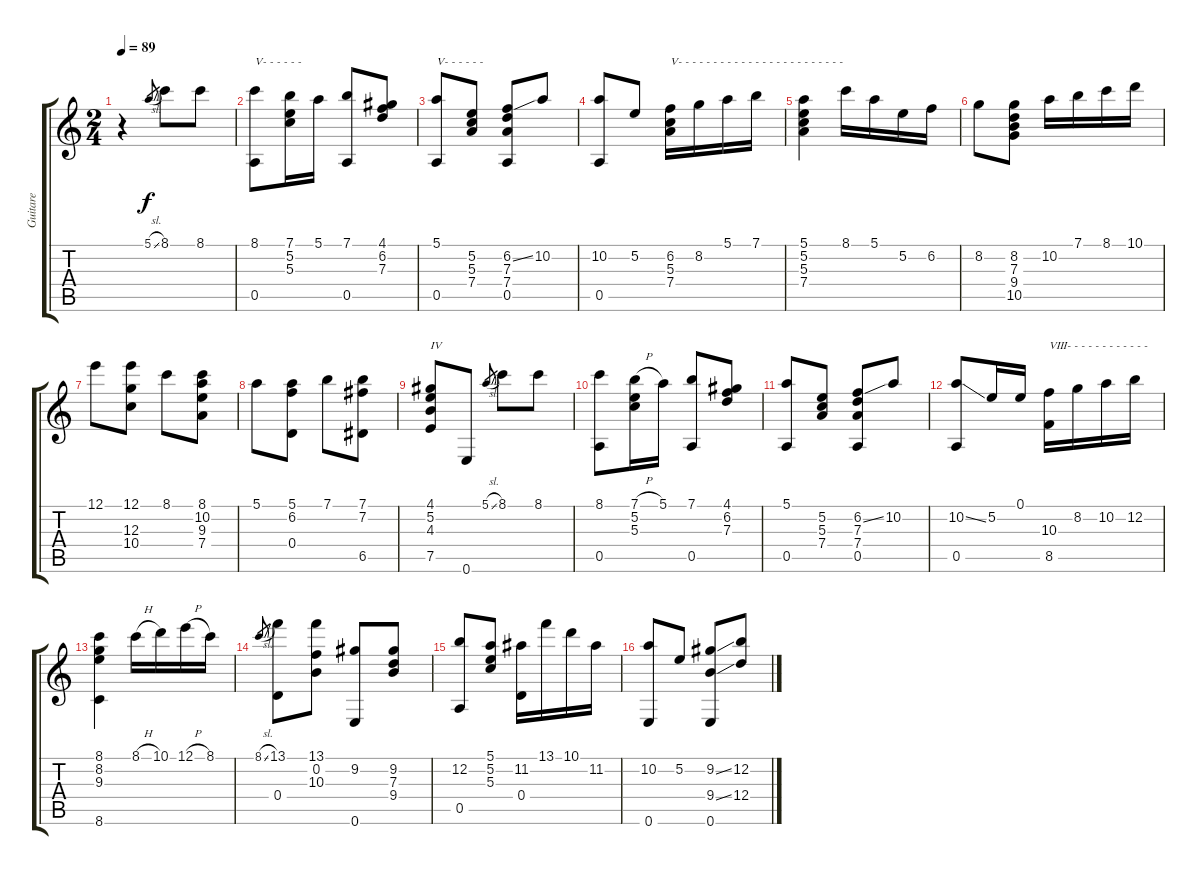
\track ("Guitare" "Guitare") {instrument acousticguitarnylon}
\staff {score tabs}
\tuning (E4 B3 G3 D3 A2 E2) {hide}
\ts (2 4)
\tempo 89
\clef g2
\ks c
r.4{dy f instrument acousticguitarnylon} 5.1{sl}.8{gr} 8.1.8 8.1.8 |
(8.1 0.5).8{txt "V- - - - - -"} (7.1 5.2 5.3).16 5.1.16 (7.1 0.5).8 (4.1 6.2 7.3).8 |
(5.1 0.5).8{txt "V- - - - - -"} (5.2 5.3 7.4).8 (6.2{ss} 7.3 7.4 0.5).8 10.2.8 |
(10.2 0.5).8 5.2.8 (6.2 5.3 7.4).16{txt "V- - - - - - - - - - - - - - - - - - - - - - - -"} 8.2.16 5.1.16 7.1.16 |
(5.1 5.2 5.3 7.4).4 8.1.16 5.1.16 5.2.16 6.2.16 |
8.2.8 (8.2 7.3 9.4 10.5).8 10.2.16 7.1.16 8.1.16 10.1.16 |
12.1.8 (12.1 12.3 10.4).8 8.1.8 (8.1 10.2 9.3 7.4).8 |
5.1.8 (5.1 6.2 0.4).8 7.1.8 (7.1 7.2 6.5).8 |
(4.1 5.2 4.3 7.5).8{txt "IV"} 0.6.8 5.1{sl}.8{gr} 8.1.8 8.1.8 |
(8.1 0.5).8 (7.1{h} 5.2 5.3).16 5.1.16 (7.1 0.5).8 (4.1 6.2 7.3).8 |
(5.1 0.5).8 (5.2 5.3 7.4).8 (6.2{ss} 7.3 7.4 0.5).8 10.2.8 |
(10.2{ss} 0.5).8 5.2.16 0.1.16 (10.3 8.5).16{txt "VIII- - - - - - - - - - - -"} 8.2.16 10.2.16 12.2.16 |
(8.1 8.2 9.3 8.6).4 8.1{h}.16 10.1.16 12.1{h}.16 8.1.16 |
8.1{sl}.8{gr} (13.1 0.4).8 (13.1 0.2 10.3).8 (9.2 0.6).8 (9.2 7.3 9.4).8 |
(12.2 0.5).8 (5.1 5.2 5.3).8 (11.2 0.4).16 13.1.16 10.1.16 11.2.16 |
(10.2 0.6).8 5.2.8 (9.2{ss} 9.4{ss} 0.6).8 (12.2 12.4).8
